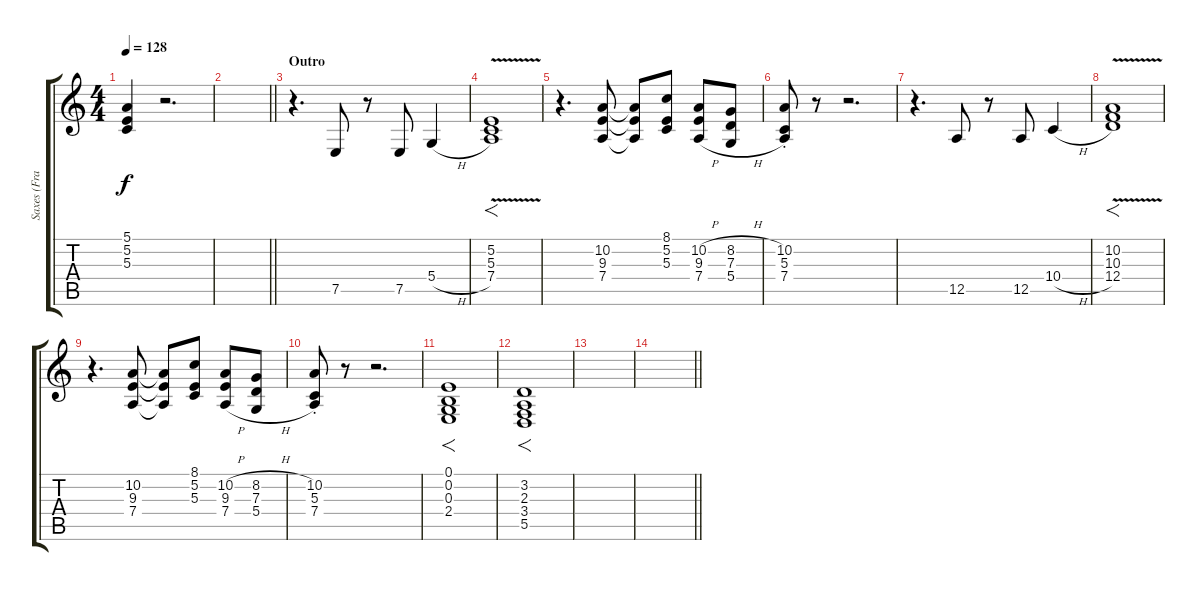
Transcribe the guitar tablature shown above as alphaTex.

\track ("Saxes (Frank)" "Saxes (Fra") {instrument tenorsax}
\staff {score tabs}
\tuning (E4 B3 G3 D3 A2 E2) {hide}
\ts (4 4)
\tempo 128
\clef g2
\ks c
(5.1 5.2 5.3).4{dy f} r.2{d} |
\barLineRight lightlight
|
\section ("" "Outro")
r.4{d} 7.5.8 r.8 7.5.8 5.4{h}.4 |
(5.2 5.3 7.4{v}).1{f} |
r.4{d} (10.2 9.3 7.4).8 (10.2{t} 9.3{t} 7.4{t}).8 (8.1 5.2 5.3).8 (10.2{h} 9.3{h} 7.4{h}).8 (8.2{h} 7.3{h} 5.4{h}).8 |
(10.2 5.3 7.4{st}).8 r.8 r.2{d} |
r.4{d} 12.5.8 r.8 12.5.8 10.4{h}.4 |
(10.2 10.3 12.4{v}).1{f} |
r.4{d} (10.2 9.3 7.4).8 (10.2{t} 9.3{t} 7.4{t}).8 (8.1 5.2 5.3).8 (10.2{h} 9.3{h} 7.4{h}).8 (8.2{h} 7.3{h} 5.4{h}).8 |
(10.2 5.3 7.4{st}).8 r.8 r.2{d} |
(0.1 0.2 0.3 2.4).1{f} |
(3.2 2.3 3.4 5.5).1{f} |
|
\barLineRight lightlight
